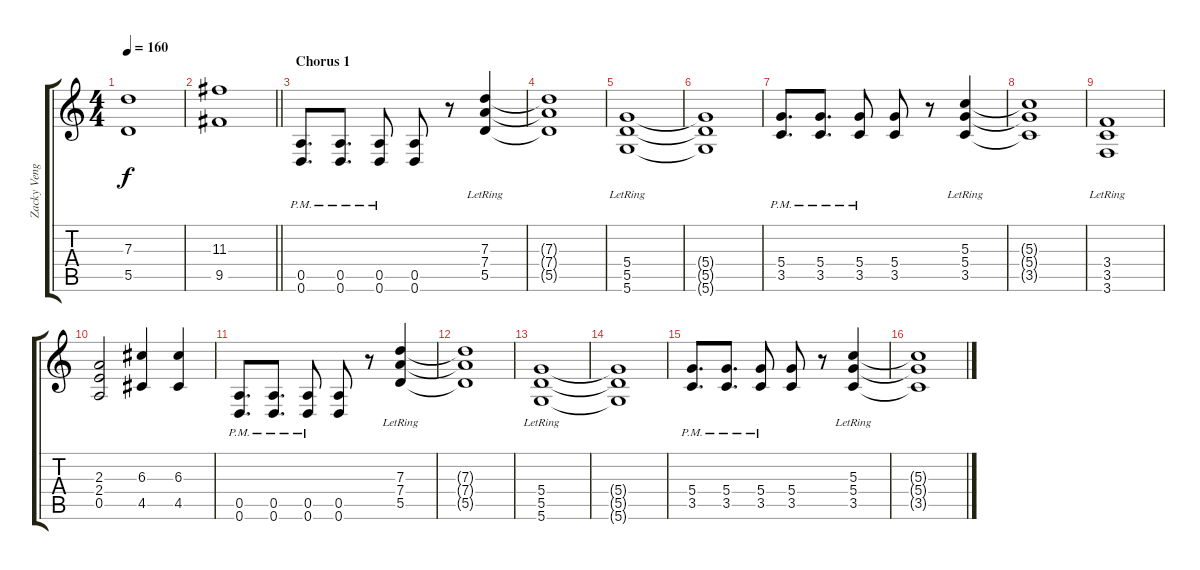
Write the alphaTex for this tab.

\track ("Zacky Vengeance" "Zacky Veng") {instrument overdrivenguitar}
\staff {score tabs}
\tuning (E4 B3 G3 D3 A2 D2) {hide}
\ts (4 4)
\tempo 160
\clef g2
\ks c
(7.3 5.5).1{dy f} |
\barLineRight lightlight
(11.3 9.5).1 |
\section ("" "Chorus 1")
(0.5{pm} 0.6{pm}).8{d} (0.5{pm} 0.6{pm}).8{d} (0.5{pm} 0.6{pm}).8 (0.5 0.6).8 r.8 (7.3{lr} 7.4{lr} 5.5{lr}).4 |
(7.3{t} 7.4{t} 5.5{t}).1 |
(5.4{lr} 5.5{lr} 5.6{lr}).1 |
(5.4{t} 5.5{t} 5.6{t}).1 |
(5.4 3.5{pm}).8{d} (5.4 3.5{pm}).8{d} (5.4 3.5{pm}).8 (5.4 3.5).8 r.8 (5.3{lr} 5.4{lr} 3.5{lr}).4 |
(5.3{t} 5.4{t} 3.5{t}).1 |
(3.4{lr} 3.5{lr} 3.6{lr}).1 |
(2.3 2.4 0.5).2 (6.3 4.5).4 (6.3 4.5).4 |
(0.5{pm} 0.6{pm}).8{d} (0.5{pm} 0.6{pm}).8{d} (0.5{pm} 0.6{pm}).8 (0.5 0.6).8 r.8 (7.3{lr} 7.4{lr} 5.5{lr}).4 |
(7.3{t} 7.4{t} 5.5{t}).1 |
(5.4{lr} 5.5{lr} 5.6{lr}).1 |
(5.4{t} 5.5{t} 5.6{t}).1 |
(5.4 3.5{pm}).8{d} (5.4 3.5{pm}).8{d} (5.4 3.5{pm}).8 (5.4 3.5).8 r.8 (5.3{lr} 5.4{lr} 3.5{lr}).4 |
(5.3{t} 5.4{t} 3.5{t}).1
